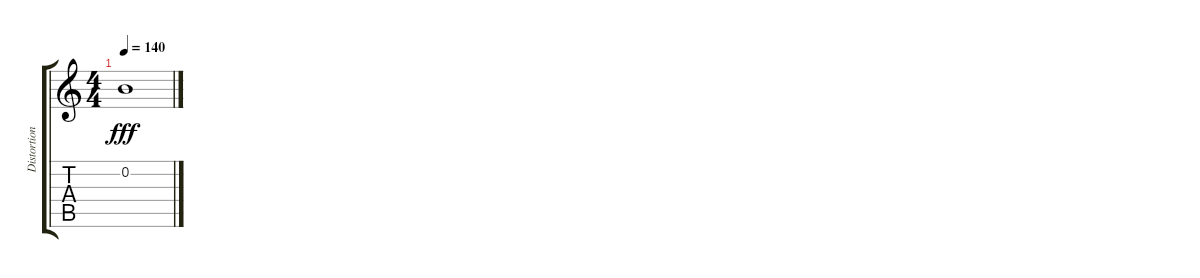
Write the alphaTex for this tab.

\track ("Distortion 1" "Distortion") {instrument distortionguitar}
\staff {score tabs}
\tuning (E4 B3 G3 D3 A2 E2) {hide}
\ts (4 4)
\tempo 140
\clef g2
\ks c
0.2.1{dy fff}
